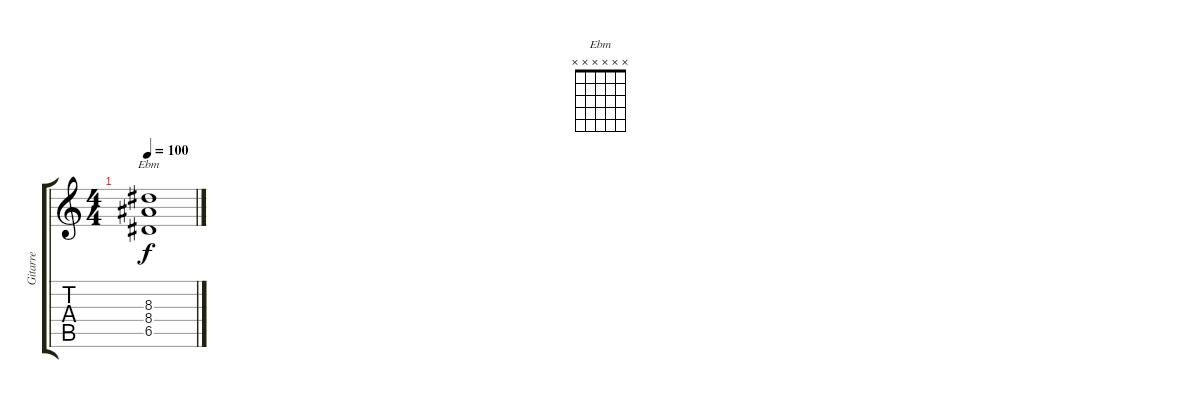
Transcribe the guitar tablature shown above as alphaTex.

\track ("Gitarre" "Gitarre") {instrument distortionguitar}
\staff {score tabs}
\tuning (E4 B3 G3 D3 A2 E2) {hide}
\chord ("Ebm" x x x x x x)
\ts (4 4)
\tempo 100
\clef g2
\ks c
(8.3 8.4 6.5).1{ch "Ebm" dy f}
